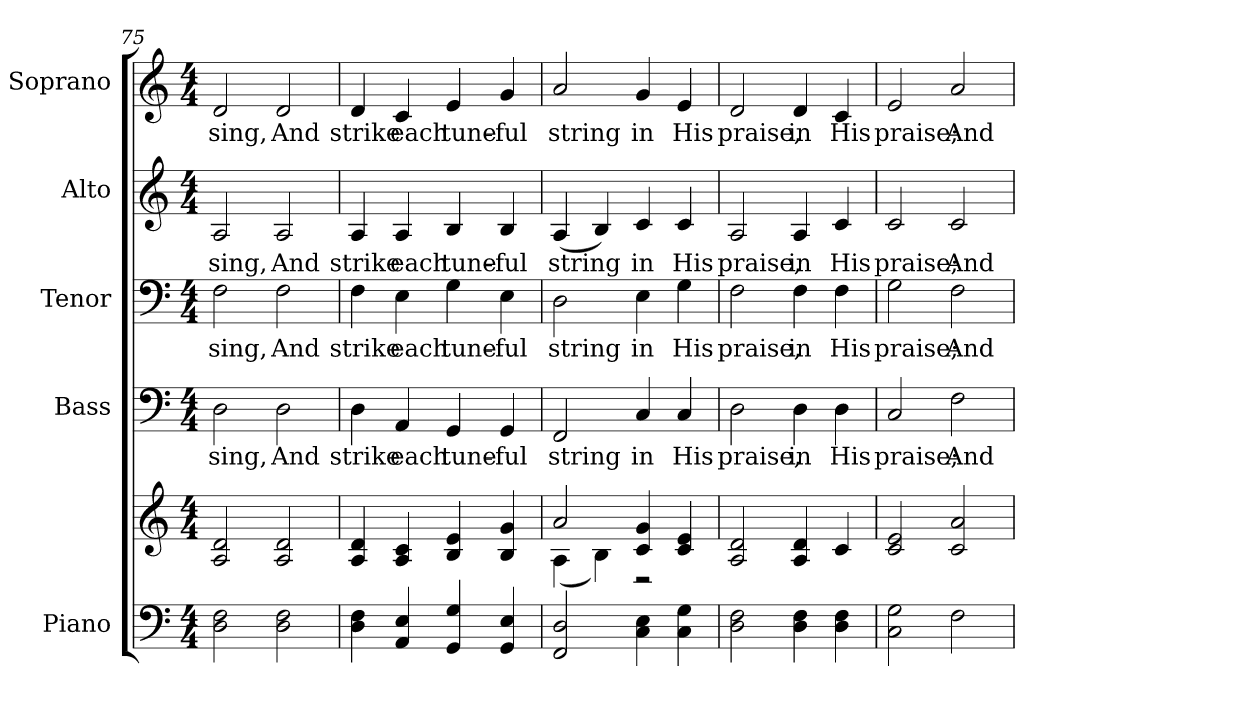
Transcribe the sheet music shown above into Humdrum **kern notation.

**kern	**kern	**kern	**text	**kern	**text	**kern	**text	**kern	**text
*part5	*part5	*part4	*part4	*part3	*part3	*part2	*part2	*part1	*part1
*staff6	*staff5	*staff4	*staff4	*staff3	*staff3	*staff2	*staff2	*staff1	*staff1
*I"Piano	*	*I"Bass	*	*I"Tenor	*	*I"Alto	*	*I"Soprano	*
*I'Pno.	*	*I'B.	*	*I'T.	*	*I'A.	*	*I'S.	*
*clefF4	*clefG2	*clefF4	*	*clefF4	*	*clefG2	*	*clefG2	*
*k[]	*k[]	*k[]	*	*k[]	*	*k[]	*	*k[]	*
*C:	*C:	*C:	*	*C:	*	*C:	*	*C:	*
*M4/4	*M4/4	*M4/4	*	*M4/4	*	*M4/4	*	*M4/4	*
=75	=75	=75	=75	=75	=75	=75	=75	=75	=75
!	!	!	!LO:LY:b:color=#000000	!	!	!	!	!	!
!	!	!	!	!	!LO:LY:b:color=#000000	!	!	!	!
!	!	!	!	!	!	!	!LO:LY:b:color=#000000	!	!
!	!	!	!	!	!	!	!	!	!LO:LY:b:color=#000000
2Di\ 2Fi	2Ai/ 2di	2Di\	sing,	2Fi\	sing,	2Ai/	sing,	2di/	sing,
!	!	!	!LO:LY:b:color=#000000	!	!	!	!	!	!
!	!	!	!	!	!LO:LY:b:color=#000000	!	!	!	!
!	!	!	!	!	!	!	!LO:LY:b:color=#000000	!	!
!	!	!	!	!	!	!	!	!	!LO:LY:b:color=#000000
2Di\ 2Fi	2Ai/ 2di	2Di\	And	2Fi\	And	2Ai/	And	2di/	And
!!LO:PB:g=z
=76	=76	=76	=76	=76	=76	=76	=76	=76	=76
!	!	!	!LO:LY:b:color=#000000	!	!	!	!	!	!
!	!	!	!	!	!LO:LY:b:color=#000000	!	!	!	!
!	!	!	!	!	!	!	!LO:LY:b:color=#000000	!	!
!	!	!	!	!	!	!	!	!	!LO:LY:b:color=#000000
4Di\ 4Fi	4Ai/ 4di	4Di\	strike	4Fi\	strike	4Ai/	strike	4di/	strike
!	!	!	!LO:LY:b:color=#000000	!	!	!	!	!	!
!	!	!	!	!	!LO:LY:b:color=#000000	!	!	!	!
!	!	!	!	!	!	!	!LO:LY:b:color=#000000	!	!
!	!	!	!	!	!	!	!	!	!LO:LY:b:color=#000000
4AAi/ 4Ei	4Ai/ 4ci	4AAi/	each	4Ei\	each	4Ai/	each	4ci/	each
!	!	!	!LO:LY:b:color=#000000	!	!	!	!	!	!
!	!	!	!	!	!LO:LY:b:color=#000000	!	!	!	!
!	!	!	!	!	!	!	!LO:LY:b:color=#000000	!	!
!	!	!	!	!	!	!	!	!	!LO:LY:b:color=#000000
4GGi/ 4Gi	4Bi/ 4ei	4GGi/	tune-	4Gi\	tune-	4Bi/	tune-	4ei/	tune-
!	!	!	!LO:LY:b:color=#000000	!	!	!	!	!	!
!	!	!	!	!	!LO:LY:b:color=#000000	!	!	!	!
!	!	!	!	!	!	!	!LO:LY:b:color=#000000	!	!
!	!	!	!	!	!	!	!	!	!LO:LY:b:color=#000000
4GGi/ 4Ei	4Bi/ 4gi	4GGi/	-ful	4Ei\	-ful	4Bi/	-ful	4gi/	-ful
=77	=77	=77	=77	=77	=77	=77	=77	=77	=77
*	*^	*	*	*	*	*	*	*	*
!	!	!	!	!LO:LY:b:color=#000000	!	!	!	!	!	!
!	!	!	!	!	!	!LO:LY:b:color=#000000	!	!	!	!
!	!	!	!	!	!	!	!	!LO:LY:b:color=#000000	!	!
!	!	!	!	!	!	!	!	!	!	!LO:LY:b:color=#000000
2FFi/ 2Di	2ai/	(4Ai\	2FFi/	string	2Di\	string	(4Ai/	string	2ai/	string
.	.	4Bi\)	.	.	.	.	4Bi/)	.	.	.
!	!	!	!	!LO:LY:b:color=#000000	!	!	!	!	!	!
!	!	!	!	!	!	!LO:LY:b:color=#000000	!	!	!	!
!	!	!	!	!	!	!	!	!LO:LY:b:color=#000000	!	!
!	!	!	!	!	!	!	!	!	!	!LO:LY:b:color=#000000
4Ci\ 4Ei	4ci/ 4gi	2r	4Ci/	in	4Ei\	in	4ci/	in	4gi/	in
!	!	!	!	!LO:LY:b:color=#000000	!	!	!	!	!	!
!	!	!	!	!	!	!LO:LY:b:color=#000000	!	!	!	!
!	!	!	!	!	!	!	!	!LO:LY:b:color=#000000	!	!
!	!	!	!	!	!	!	!	!	!	!LO:LY:b:color=#000000
4Ci\ 4Gi	4ci/ 4ei	.	4Ci/	His	4Gi\	His	4ci/	His	4ei/	His
*	*v	*v	*	*	*	*	*	*	*	*
=78	=78	=78	=78	=78	=78	=78	=78	=78	=78
!	!	!	!LO:LY:b:color=#000000	!	!	!	!	!	!
!	!	!	!	!	!LO:LY:b:color=#000000	!	!	!	!
!	!	!	!	!	!	!	!LO:LY:b:color=#000000	!	!
!	!	!	!	!	!	!	!	!	!LO:LY:b:color=#000000
2Di\ 2Fi	2Ai/ 2di	2Di\	praise,	2Fi\	praise,	2Ai/	praise,	2di/	praise,
!	!	!	!LO:LY:b:color=#000000	!	!	!	!	!	!
!	!	!	!	!	!LO:LY:b:color=#000000	!	!	!	!
!	!	!	!	!	!	!	!LO:LY:b:color=#000000	!	!
!	!	!	!	!	!	!	!	!	!LO:LY:b:color=#000000
4Di\ 4Fi	4Ai/ 4di	4Di\	in	4Fi\	in	4Ai/	in	4di/	in
!	!	!	!LO:LY:b:color=#000000	!	!	!	!	!	!
!	!	!	!	!	!LO:LY:b:color=#000000	!	!	!	!
!	!	!	!	!	!	!	!LO:LY:b:color=#000000	!	!
!	!	!	!	!	!	!	!	!	!LO:LY:b:color=#000000
4Di\ 4Fi	4ci/	4Di\	His	4Fi\	His	4ci/	His	4ci/	His
=79	=79	=79	=79	=79	=79	=79	=79	=79	=79
!	!	!	!LO:LY:b:color=#000000	!	!	!	!	!	!
!	!	!	!	!	!LO:LY:b:color=#000000	!	!	!	!
!	!	!	!	!	!	!	!LO:LY:b:color=#000000	!	!
!	!	!	!	!	!	!	!	!	!LO:LY:b:color=#000000
2Ci\ 2Gi	2ci/ 2ei	2Ci/	praise;	2Gi\	praise;	2ci/	praise;	2ei/	praise;
!	!	!	!LO:LY:b:color=#000000	!	!	!	!	!	!
!	!	!	!	!	!LO:LY:b:color=#000000	!	!	!	!
!	!	!	!	!	!	!	!LO:LY:b:color=#000000	!	!
!	!	!	!	!	!	!	!	!	!LO:LY:b:color=#000000
2Fi\	2ci/ 2ai	2Fi\	And	2Fi\	And	2ci/	And	2ai/	And
=	=	=	=	=	=	=	=	=	=
*-	*-	*-	*-	*-	*-	*-	*-	*-	*-
